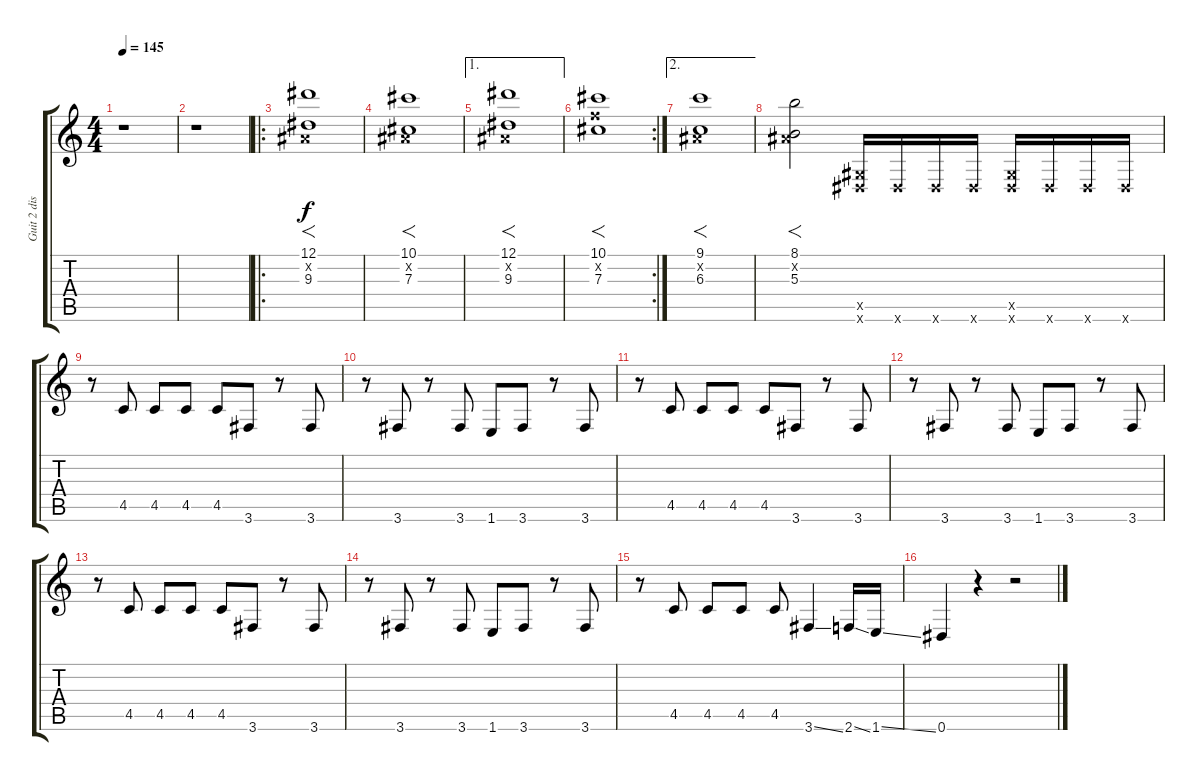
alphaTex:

\track ("Guit 2 dist." "Guit 2 dis") {instrument distortionguitar}
\staff {score tabs}
\tuning (Eb4 Bb3 Gb3 Db3 Ab2 Eb2) {hide}
\ts (4 4)
\tempo 145
\clef g2
\ks c
r.1{dy f instrument distortionguitar} |
r.1 |
\ro
(12.1 0.2{x} 9.3).1{f volume 15} |
(10.1 0.2{x} 7.3).1{f} |
\ae 1
(12.1 0.2{x} 9.3).1{f} |
\rc 2
(10.1 7.2{x} 7.3).1{f} |
\ae 2
(9.1 0.2{x} 6.3).1{f} |
(8.1 0.2{x} 5.3).2{f} (0.5{x} 0.6{x}).16{instrument guitarfretnoise} 0.6{x}.16 0.6{x}.16 0.6{x}.16 (0.5{x} 0.6{x}).16 0.6{x}.16 0.6{x}.16 0.6{x}.16 |
r.8 4.5.8{instrument distortionguitar} 4.5.8 4.5.8 4.5.8 3.6.8 r.8 3.6.8 |
r.8 3.6.8 r.8 3.6.8 1.6.8 3.6.8 r.8 3.6.8 |
r.8 4.5.8 4.5.8 4.5.8 4.5.8 3.6.8 r.8 3.6.8 |
r.8 3.6.8 r.8 3.6.8 1.6.8 3.6.8 r.8 3.6.8 |
r.8 4.5.8 4.5.8 4.5.8 4.5.8 3.6.8 r.8 3.6.8 |
r.8 3.6.8 r.8 3.6.8 1.6.8 3.6.8 r.8 3.6.8 |
r.8 4.5.8 4.5.8 4.5.8 4.5.8 3.6{ss}.4 2.6{ss}.16 1.6{ss}.16 |
0.6.4 r.4 r.2
